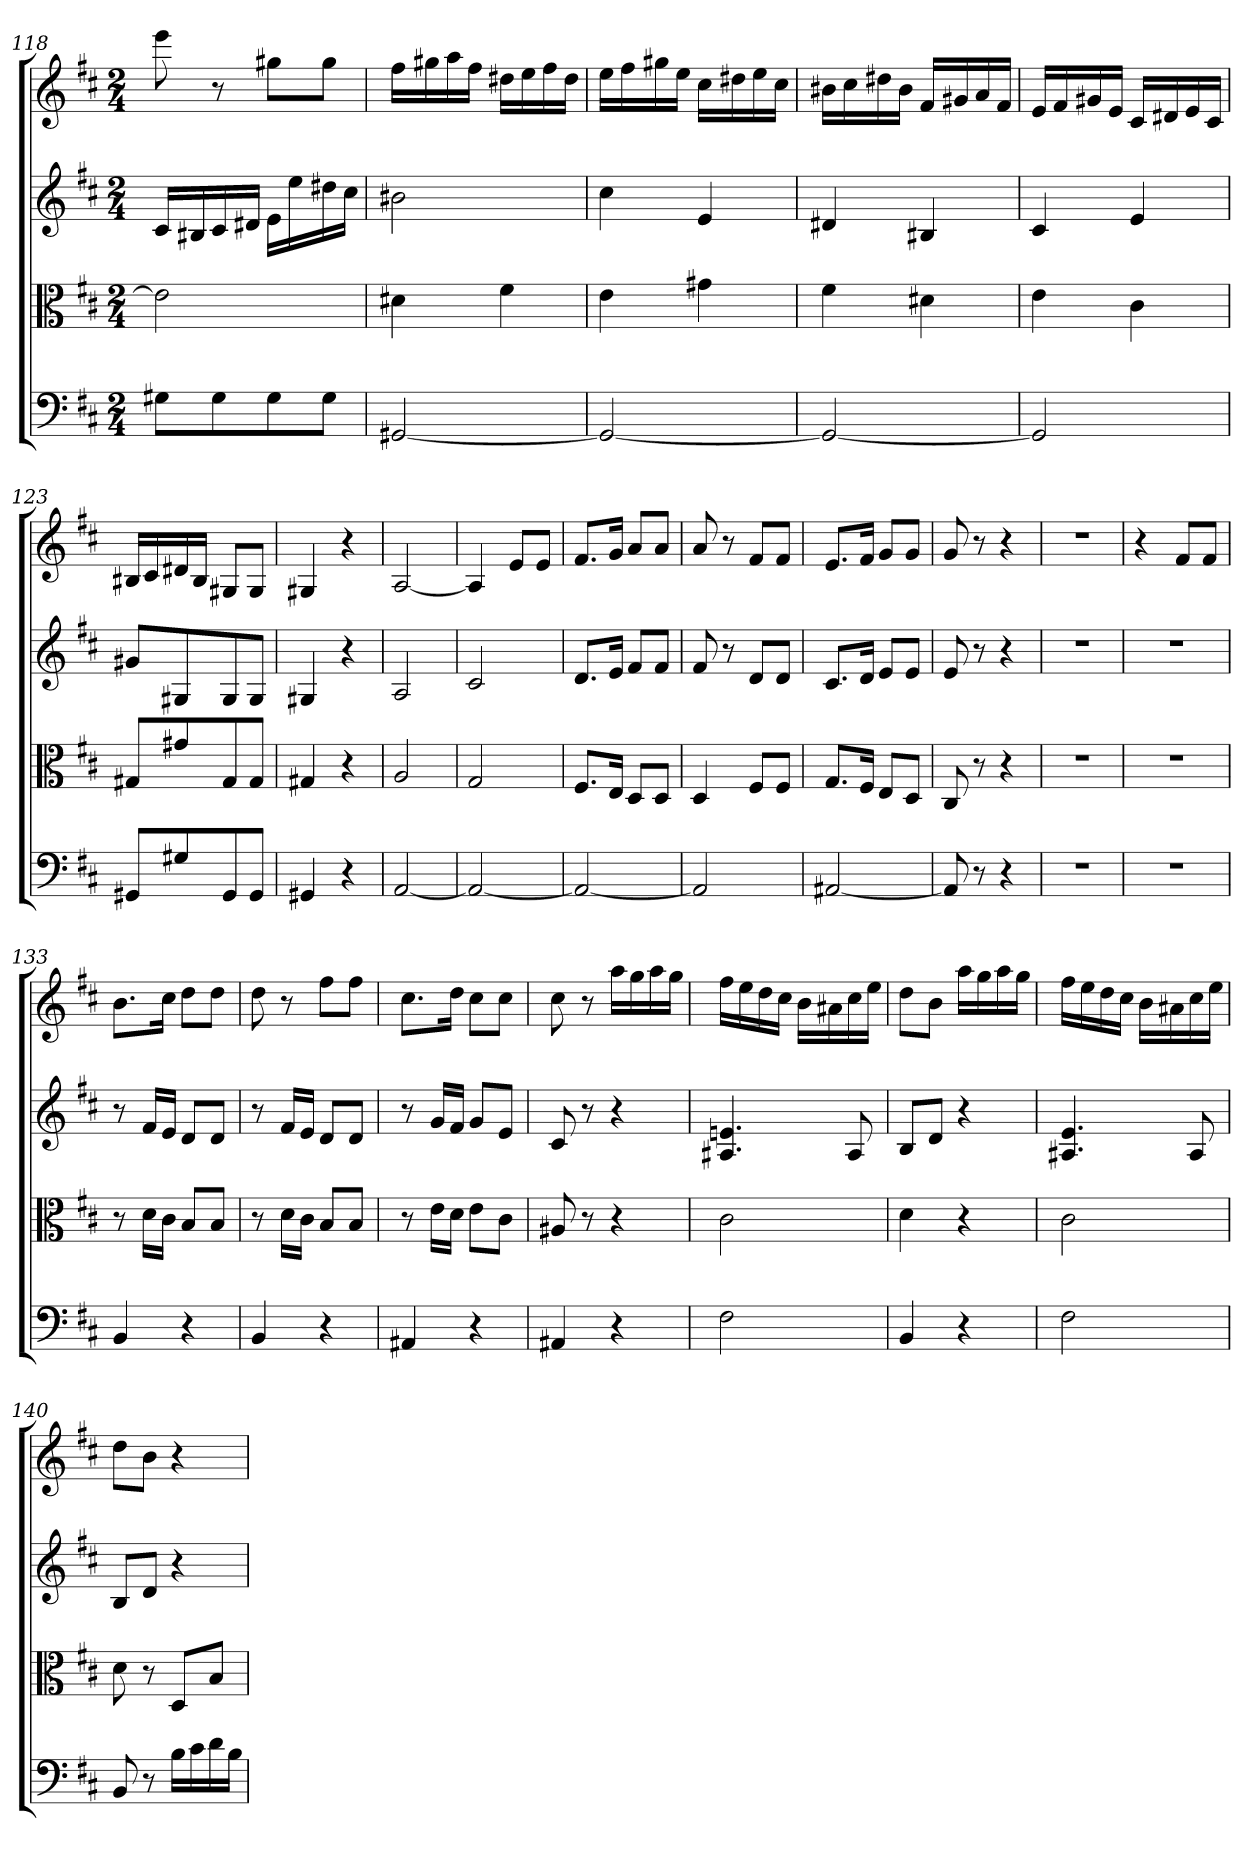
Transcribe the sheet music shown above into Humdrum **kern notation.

**kern	**kern	**kern	**kern
*part4	*part3	*part2	*part1
*staff4	*staff3	*staff2	*staff1
*clefF4	*clefC3	*clefG2	*clefG2
*k[f#c#]	*k[f#c#]	*k[f#c#]	*k[f#c#]
*D:	*D:	*D:	*D:
*M2/4	*M2/4	*M2/4	*M2/4
=118	=118	=118	=118
8G#X\L	2e\]	16c#/LL	8eee\
.	.	16B#X/	.
8G#\	.	16c#/	8r
.	.	16d#X/JJ	.
8G#\	.	16e\LL	8gg#X\L
.	.	16ee\	.
8G#\J	.	16dd#X\	8gg#\J
.	.	16cc#\JJ	.
=119	=119	=119	=119
[2GG#X/	4d#X\	2b#X\	16ff#\LL
.	.	.	16gg#X\
.	.	.	16aa\
.	.	.	16ff#\JJ
.	4f#\	.	16dd#X\LL
.	.	.	16ee\
.	.	.	16ff#\
.	.	.	16dd#\JJ
=120	=120	=120	=120
2GG#/_	4e\	4cc#\	16ee\LL
.	.	.	16ff#\
.	.	.	16gg#X\
.	.	.	16ee\JJ
.	4g#X\	4e/	16cc#\LL
.	.	.	16dd#X\
.	.	.	16ee\
.	.	.	16cc#\JJ
=121	=121	=121	=121
2GG#/_	4f#\	4d#X/	16b#X\LL
.	.	.	16cc#\
.	.	.	16dd#X\
.	.	.	16b#\JJ
.	4d#X\	4B#X/	16f#/LL
.	.	.	16g#X/
.	.	.	16a/
.	.	.	16f#/JJ
=122	=122	=122	=122
2GG#/]	4e\	4c#/	16e/LL
.	.	.	16f#/
.	.	.	16g#X/
.	.	.	16e/JJ
.	4c#\	4e/	16c#/LL
.	.	.	16d#X/
.	.	.	16e/
.	.	.	16c#/JJ
=123	=123	=123	=123
8GG#X/L	8G#X/L	8g#X/L	16B#X/LL
.	.	.	16c#/
8G#X/	8g#X/	8G#X/	16d#X/
.	.	.	16B#/JJ
8GG#/	8G#/	8G#/	8G#X/L
8GG#/J	8G#/J	8G#/J	8G#/J
=124	=124	=124	=124
4GG#X/	4G#X/	4G#X/	4G#X/
4r	4r	4r	4r
=125	=125	=125	=125
[2AA/	2A/	2A/	[2A/
=126	=126	=126	=126
2AA/_	2G/	2c#/	4A/]
.	.	.	8e/L
.	.	.	8e/J
=127	=127	=127	=127
2AA/_	8.F#/L	8.d/L	8.f#/L
.	16E/Jk	16e/Jk	16g/Jk
.	8D/L	8f#/L	8a/L
.	8D/J	8f#/J	8a/J
=128	=128	=128	=128
2AA/]	4D/	8f#/	8a/
.	.	8r	8r
.	8F#/L	8d/L	8f#/L
.	8F#/J	8d/J	8f#/J
=129	=129	=129	=129
[2AA#X/	8.G/L	8.c#/L	8.e/L
.	16F#/Jk	16d/Jk	16f#/Jk
.	8E/L	8e/L	8g/L
.	8D/J	8e/J	8g/J
=130	=130	=130	=130
8AA#/]	8C#/	8e/	8g/
8r	8r	8r	8r
4r	4r	4r	4r
=131	=131	=131	=131
2r	2r	2r	2r
=132	=132	=132	=132
2r	2r	2r	4r
.	.	.	8f#/L
.	.	.	8f#/J
=133	=133	=133	=133
4BB/	8r	8r	8.b\L
.	16d\LL	16f#/LL	.
.	16c#\JJ	16e/JJ	16cc#\Jk
4r	8B/L	8d/L	8dd\L
.	8B/J	8d/J	8dd\J
=134	=134	=134	=134
4BB/	8r	8r	8dd\
.	16d\LL	16f#/LL	8r
.	16c#\JJ	16e/JJ	.
4r	8B/L	8d/L	8ff#\L
.	8B/J	8d/J	8ff#\J
=135	=135	=135	=135
4AA#X/	8r	8r	8.cc#\L
.	16e\LL	16g/LL	.
.	16d\JJ	16f#/JJ	16dd\Jk
4r	8e\L	8g/L	8cc#\L
.	8c#\J	8e/J	8cc#\J
=136	=136	=136	=136
4AA#X/	8A#X/	8c#/	8cc#\
.	8r	8r	8r
4r	4r	4r	16aa\LL
.	.	.	16gg\
.	.	.	16aa\
.	.	.	16gg\JJ
=137	=137	=137	=137
2F#\	2c#\	4.A#X/ 4.en/	16ff#\LL
.	.	.	16ee\
.	.	.	16dd\
.	.	.	16cc#\JJ
.	.	.	16b\LL
.	.	.	16a#X\
.	.	8A#/	16cc#\
.	.	.	16ee\JJ
=138	=138	=138	=138
4BB/	4d\	8B/L	8dd\L
.	.	8d/J	8b\J
4r	4r	4r	16aa\LL
.	.	.	16gg\
.	.	.	16aa\
.	.	.	16gg\JJ
=139	=139	=139	=139
2F#\	2c#\	4.A#X/ 4.e/	16ff#\LL
.	.	.	16ee\
.	.	.	16dd\
.	.	.	16cc#\JJ
.	.	.	16b\LL
.	.	.	16a#X\
.	.	8A#/	16cc#\
.	.	.	16ee\JJ
=140	=140	=140	=140
8BB/	8d\	8B/L	8dd\L
8r	8r	8d/J	8b\J
16B\LL	8D/L	4r	4r
16c#\	.	.	.
16d\	8B/J	.	.
16B\JJ	.	.	.
=	=	=	=
*-	*-	*-	*-
